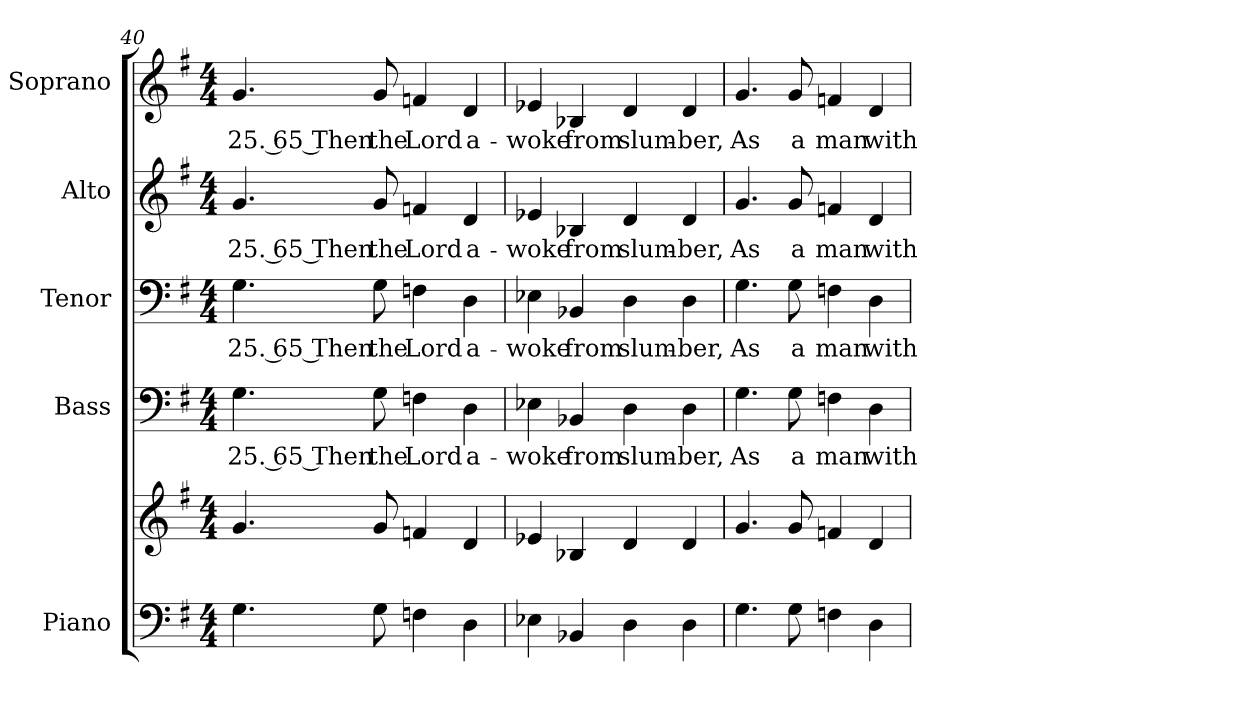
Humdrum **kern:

**kern	**kern	**kern	**text	**kern	**text	**kern	**text	**kern	**text
*part5	*part5	*part4	*part4	*part3	*part3	*part2	*part2	*part1	*part1
*staff6	*staff5	*staff4	*staff4	*staff3	*staff3	*staff2	*staff2	*staff1	*staff1
*I"Piano	*	*I"Bass	*	*I"Tenor	*	*I"Alto	*	*I"Soprano	*
*I'Pno.	*	*I'B.	*	*I'T.	*	*I'A.	*	*I'S.	*
!!LO:PB:g=z
*clefF4	*clefG2	*clefF4	*	*clefF4	*	*clefG2	*	*clefG2	*
*k[f#]	*k[f#]	*k[f#]	*	*k[f#]	*	*k[f#]	*	*k[f#]	*
*G:	*G:	*G:	*	*G:	*	*G:	*	*G:	*
*M4/4	*M4/4	*M4/4	*	*M4/4	*	*M4/4	*	*M4/4	*
=40	=40	=40	=40	=40	=40	=40	=40	=40	=40
!	!	!	!LO:LY:b:color=#000000	!	!	!	!	!	!
!	!	!	!	!	!LO:LY:b:color=#000000	!	!	!	!
!	!	!	!	!	!	!	!LO:LY:b:color=#000000	!	!
!	!	!	!	!	!	!	!	!	!LO:LY:b:color=#000000
4.Gi\	4.gi/	4.Gi\	25. 65 Then	4.Gi\	25. 65 Then	4.gi/	25. 65 Then	4.gi/	25. 65 Then
!	!	!	!LO:LY:b:color=#000000	!	!	!	!	!	!
!	!	!	!	!	!LO:LY:b:color=#000000	!	!	!	!
!	!	!	!	!	!	!	!LO:LY:b:color=#000000	!	!
!	!	!	!	!	!	!	!	!	!LO:LY:b:color=#000000
8Gi\	8gi/	8Gi\	the	8Gi\	the	8gi/	the	8gi/	the
!	!	!	!LO:LY:b:color=#000000	!	!	!	!	!	!
!	!	!	!	!	!LO:LY:b:color=#000000	!	!	!	!
!	!	!	!	!	!	!	!LO:LY:b:color=#000000	!	!
!	!	!	!	!	!	!	!	!	!LO:LY:b:color=#000000
4Fni\	4fni/	4Fni\	Lord	4Fni\	Lord	4fni/	Lord	4fni/	Lord
!	!	!	!LO:LY:b:color=#000000	!	!	!	!	!	!
!	!	!	!	!	!LO:LY:b:color=#000000	!	!	!	!
!	!	!	!	!	!	!	!LO:LY:b:color=#000000	!	!
!	!	!	!	!	!	!	!	!	!LO:LY:b:color=#000000
4Di\	4di/	4Di\	a-	4Di\	a-	4di/	a-	4di/	a-
=41	=41	=41	=41	=41	=41	=41	=41	=41	=41
!	!	!	!LO:LY:b:color=#000000	!	!	!	!	!	!
!	!	!	!	!	!LO:LY:b:color=#000000	!	!	!	!
!	!	!	!	!	!	!	!LO:LY:b:color=#000000	!	!
!	!	!	!	!	!	!	!	!	!LO:LY:b:color=#000000
4E-Xi\	4e-Xi/	4E-Xi\	-woke	4E-Xi\	-woke	4e-Xi/	-woke	4e-Xi/	-woke
!	!	!	!LO:LY:b:color=#000000	!	!	!	!	!	!
!	!	!	!	!	!LO:LY:b:color=#000000	!	!	!	!
!	!	!	!	!	!	!	!LO:LY:b:color=#000000	!	!
!	!	!	!	!	!	!	!	!	!LO:LY:b:color=#000000
4BB-Xi/	4B-Xi/	4BB-Xi/	from	4BB-Xi/	from	4B-Xi/	from	4B-Xi/	from
!	!	!	!LO:LY:b:color=#000000	!	!	!	!	!	!
!	!	!	!	!	!LO:LY:b:color=#000000	!	!	!	!
!	!	!	!	!	!	!	!LO:LY:b:color=#000000	!	!
!	!	!	!	!	!	!	!	!	!LO:LY:b:color=#000000
4Di\	4di/	4Di\	slum-	4Di\	slum-	4di/	slum-	4di/	slum-
!	!	!	!LO:LY:b:color=#000000	!	!	!	!	!	!
!	!	!	!	!	!LO:LY:b:color=#000000	!	!	!	!
!	!	!	!	!	!	!	!LO:LY:b:color=#000000	!	!
!	!	!	!	!	!	!	!	!	!LO:LY:b:color=#000000
4Di\	4di/	4Di\	-ber,	4Di\	-ber,	4di/	-ber,	4di/	-ber,
=42	=42	=42	=42	=42	=42	=42	=42	=42	=42
!	!	!	!LO:LY:b:color=#000000	!	!	!	!	!	!
!	!	!	!	!	!LO:LY:b:color=#000000	!	!	!	!
!	!	!	!	!	!	!	!LO:LY:b:color=#000000	!	!
!	!	!	!	!	!	!	!	!	!LO:LY:b:color=#000000
4.Gi\	4.gi/	4.Gi\	As	4.Gi\	As	4.gi/	As	4.gi/	As
!	!	!	!LO:LY:b:color=#000000	!	!	!	!	!	!
!	!	!	!	!	!LO:LY:b:color=#000000	!	!	!	!
!	!	!	!	!	!	!	!LO:LY:b:color=#000000	!	!
!	!	!	!	!	!	!	!	!	!LO:LY:b:color=#000000
8Gi\	8gi/	8Gi\	a	8Gi\	a	8gi/	a	8gi/	a
!	!	!	!LO:LY:b:color=#000000	!	!	!	!	!	!
!	!	!	!	!	!LO:LY:b:color=#000000	!	!	!	!
!	!	!	!	!	!	!	!LO:LY:b:color=#000000	!	!
!	!	!	!	!	!	!	!	!	!LO:LY:b:color=#000000
4Fni\	4fni/	4Fni\	man	4Fni\	man	4fni/	man	4fni/	man
!	!	!	!LO:LY:b:color=#000000	!	!	!	!	!	!
!	!	!	!	!	!LO:LY:b:color=#000000	!	!	!	!
!	!	!	!	!	!	!	!LO:LY:b:color=#000000	!	!
!	!	!	!	!	!	!	!	!	!LO:LY:b:color=#000000
4Di\	4di/	4Di\	with	4Di\	with	4di/	with	4di/	with
=	=	=	=	=	=	=	=	=	=
*-	*-	*-	*-	*-	*-	*-	*-	*-	*-
